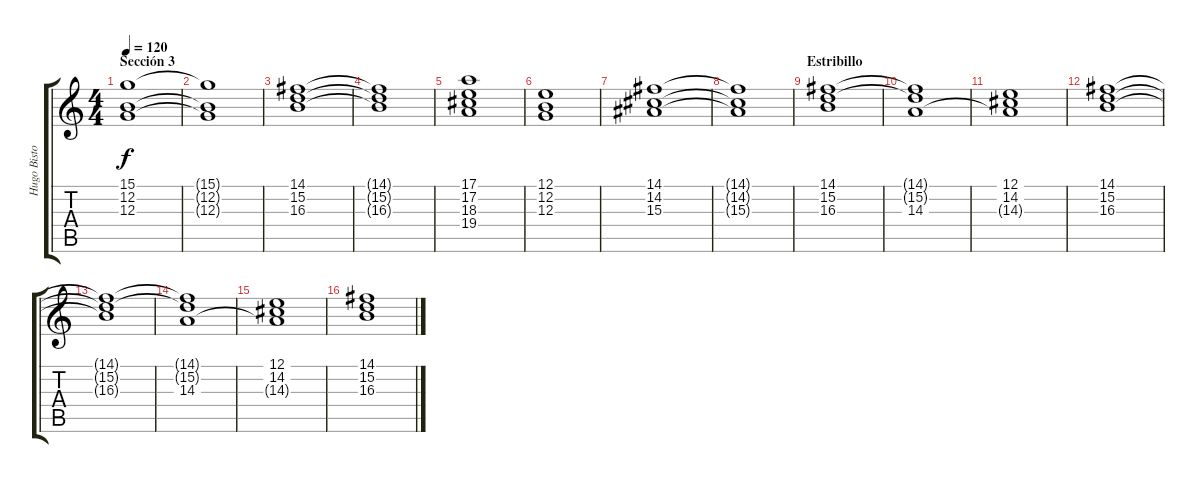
\track ("Hugo Bistolfi" "Hugo Bisto") {instrument stringensemble1}
\staff {score tabs}
\tuning (E4 B3 G3 D3 A2 E2) {hide}
\ts (4 4)
\section ("" "Sección 3")
\tempo 120
\clef g2
\ks c
(15.1 12.2 12.3).1{dy f} |
(15.1{t} 12.2{t} 12.3{t}).1 |
(14.1 15.2 16.3).1 |
(14.1{t} 15.2{t} 16.3{t}).1 |
(17.1 17.2 18.3 19.4).1 |
(12.1 12.2 12.3).1 |
(14.1 14.2 15.3).1 |
(14.1{t} 14.2{t} 15.3{t}).1 |
\section ("" "Estribillo")
(14.1 15.2 16.3).1 |
(14.1{t} 15.2{t} 14.3).1 |
(12.1 14.2 14.3{t}).1 |
(14.1 15.2 16.3).1 |
(14.1{t} 15.2{t} 16.3{t}).1 |
(14.1{t} 15.2{t} 14.3).1 |
(12.1 14.2 14.3{t}).1 |
(14.1 15.2 16.3).1
